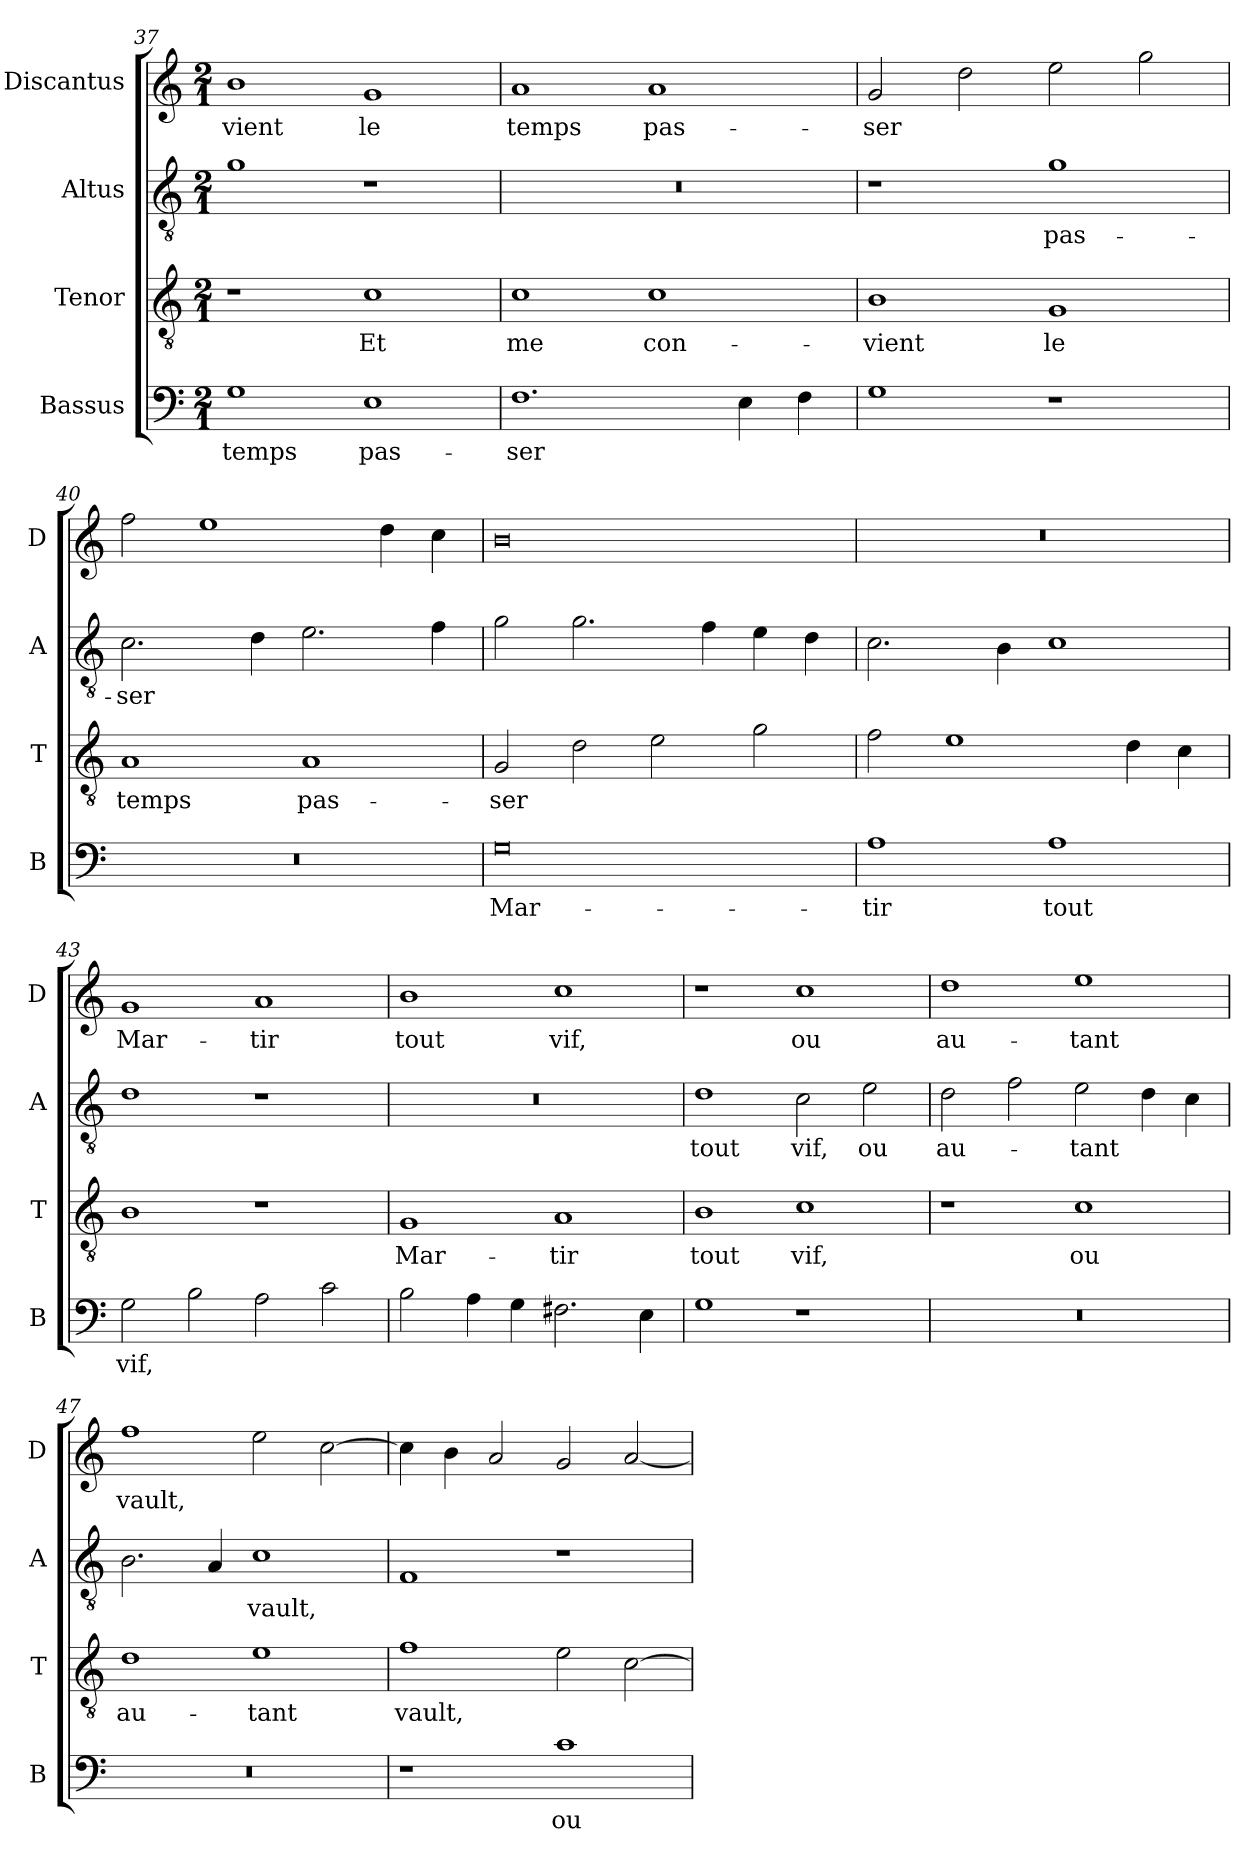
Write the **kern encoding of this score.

**kern	**text	**kern	**text	**kern	**text	**kern	**text
*part4	*part4	*part3	*part3	*part2	*part2	*part1	*part1
*staff4	*staff4	*staff3	*staff3	*staff2	*staff2	*staff1	*staff1
*I"Bassus	*	*I"Tenor	*	*I"Altus	*	*I"Discantus	*
*I'B	*	*I'T	*	*I'A	*	*I'D	*
*clefF4	*	*clefGv2	*	*clefGv2	*	*clefG2	*
*k[]	*	*k[]	*	*k[]	*	*k[]	*
*M2/1	*	*M2/1	*	*M2/1	*	*M2/1	*
=37	=37	=37	=37	=37	=37	=37	=37
1G	temps	1r	.	1g	.	1b	-vient
1E	pas-	1c	Et	1r	.	1g	le
=38	=38	=38	=38	=38	=38	=38	=38
1.F	-ser	1c	me	0r	.	1a	temps
.	.	1c	con-	.	.	1a	pas-
4E\	.	.	.	.	.	.	.
4F\	.	.	.	.	.	.	.
=39	=39	=39	=39	=39	=39	=39	=39
1G	.	1B	-vient	1r	.	2g/	-ser
.	.	.	.	.	.	2dd\	.
1r	.	1G	le	1g	pas-	2ee\	.
.	.	.	.	.	.	2gg\	.
=40	=40	=40	=40	=40	=40	=40	=40
0r	.	1A	temps	2.c\	-ser	2ff\	.
.	.	.	.	.	.	1ee	.
.	.	.	.	4d\	.	.	.
.	.	1A	pas-	2.e\	.	.	.
.	.	.	.	.	.	4dd\	.
.	.	.	.	4f\	.	4cc\	.
=41	=41	=41	=41	=41	=41	=41	=41
0G	Mar-	2G/	-ser	2g\	.	0b	.
.	.	2d\	.	2.g\	.	.	.
.	.	2e\	.	.	.	.	.
.	.	.	.	4f\	.	.	.
.	.	2g\	.	4e\	.	.	.
.	.	.	.	4d\	.	.	.
=42	=42	=42	=42	=42	=42	=42	=42
1A	-tir	2f\	.	2.c\	.	0r	.
.	.	1e	.	.	.	.	.
.	.	.	.	4B\	.	.	.
1A	tout	.	.	1c	.	.	.
.	.	4d\	.	.	.	.	.
.	.	4c\	.	.	.	.	.
=43	=43	=43	=43	=43	=43	=43	=43
2G\	vif,	1B	.	1d	.	1g	Mar-
2B\	.	.	.	.	.	.	.
2A\	.	1r	.	1r	.	1a	-tir
2c\	.	.	.	.	.	.	.
=44	=44	=44	=44	=44	=44	=44	=44
2B\	.	1G	Mar-	0r	.	1b	tout
4A\	.	.	.	.	.	.	.
4G\	.	.	.	.	.	.	.
2.F#X\	.	1A	-tir	.	.	1cc	vif,
4E\	.	.	.	.	.	.	.
=45	=45	=45	=45	=45	=45	=45	=45
1G	.	1B	tout	1d	tout	1r	.
1r	.	1c	vif,	2c\	vif,	1cc	ou
.	.	.	.	2e\	ou	.	.
=46	=46	=46	=46	=46	=46	=46	=46
0r	.	1r	.	2d\	au-	1dd	au-
.	.	.	.	2f\	.	.	.
.	.	1c	ou	2e\	-tant	1ee	-tant
.	.	.	.	4d\	.	.	.
.	.	.	.	4c\	.	.	.
=47	=47	=47	=47	=47	=47	=47	=47
0r	.	1d	au-	2.B\	.	1ff	vault,
.	.	.	.	4A/	.	.	.
.	.	1e	-tant	1c	vault,	2ee\	.
.	.	.	.	.	.	[2cc\	.
=48	=48	=48	=48	=48	=48	=48	=48
1r	.	1f	vault,	1F	.	4cc\]	.
.	.	.	.	.	.	4b\	.
.	.	.	.	.	.	2a/	.
1c	ou	2e\	.	1r	.	2g/	.
.	.	[2c\	.	.	.	[2a/	.
=	=	=	=	=	=	=	=
*-	*-	*-	*-	*-	*-	*-	*-
